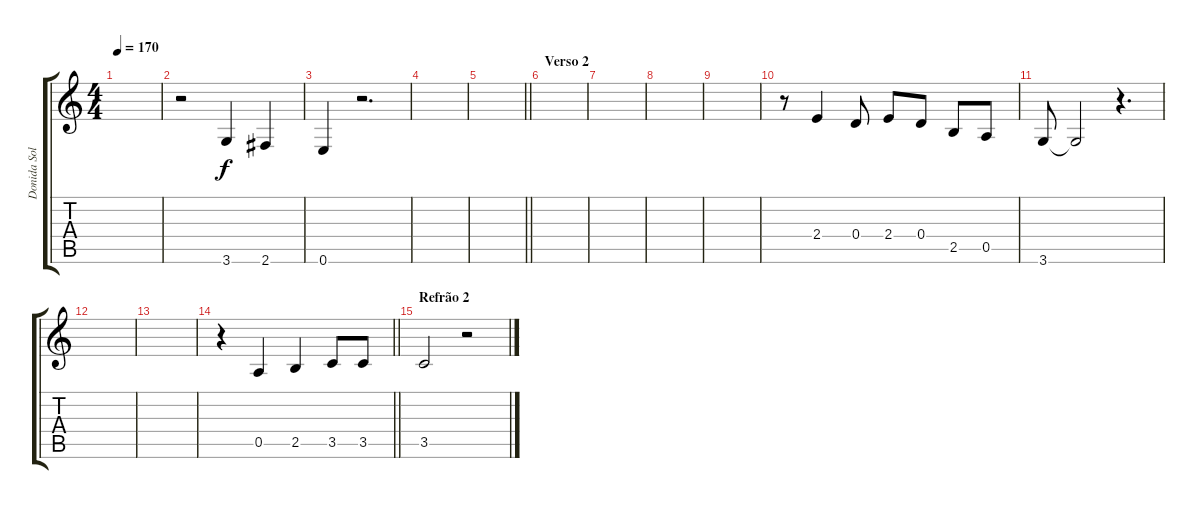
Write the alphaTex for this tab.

\track ("Donida Solo" "Donida Sol") {instrument distortionguitar}
\staff {score tabs}
\tuning (E4 B3 G3 D3 A2 E2) {hide}
\ts (4 4)
\tempo 170
\clef g2
\ks c
|
r.2 3.6.4 2.6.4 |
0.6.4 r.2{d} |
|
\barLineRight lightlight
|
\section ("" "Verso 2")
|
|
|
|
r.8 2.4.4 0.4.8 2.4.8 0.4.8 2.5.8 0.5.8 |
3.6.8 3.6{t}.2 r.4{d} |
|
|
\barLineRight lightlight
r.4 0.5.4 2.5.4 3.5.8 3.5.8 |
\section ("" "Refrão 2")
3.5.2 r.2
